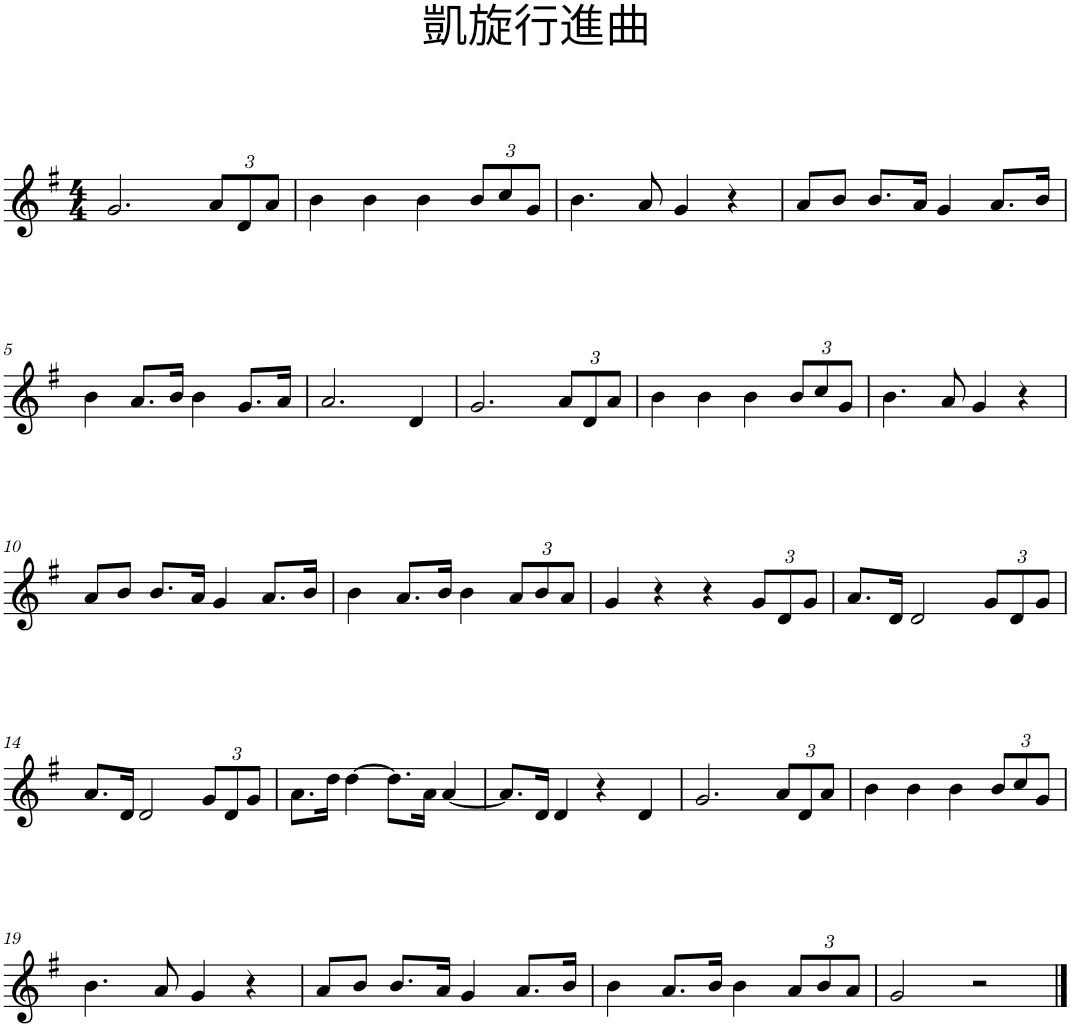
**kern
*part1
*staff1
*I"Piano
*I'Pno.
*clefG2
*k[f#]
*M4/4
=1
2.g/
*Xbrackettup
12a/L
12d/
12a/J
=2
4b\
4b\
4b\
12b/L
12cc/
12g/J
=3
4.b\
8a/
4g/
4r
=4
8a/L
8b/J
8.b/L
16a/Jk
4g/
8.a/L
16b/Jk
!!LO:LB:g=z
=5
4b\
8.a/L
16b/Jk
4b\
8.g/L
16a/Jk
=6
2.a/
4d/
=7
2.g/
12a/L
12d/
12a/J
=8
4b\
4b\
4b\
12b/L
12cc/
12g/J
=9
4.b\
8a/
4g/
4r
!!LO:LB:g=z
=10
8a/L
8b/J
8.b/L
16a/Jk
4g/
8.a/L
16b/Jk
=11
4b\
8.a/L
16b/Jk
4b\
12a/L
12b/
12a/J
=12
4g/
4r
4r
12g/L
12d/
12g/J
=13
8.a/L
16d/Jk
2d/
12g/L
12d/
12g/J
!!LO:LB:g=z
=14
8.a/L
16d/Jk
2d/
12g/L
12d/
12g/J
=15
8.a\L
16dd\Jk
[>4dd\
8.dd\L]
16a\Jk
[<4a/
=16
8.a/L]
16d/Jk
4d/
4r
4d/
=17
2.g/
12a/L
12d/
12a/J
=18
4b\
4b\
4b\
12b/L
12cc/
12g/J
!!LO:LB:g=z
=19
4.b\
8a/
4g/
4r
=20
8a/L
8b/J
8.b/L
16a/Jk
4g/
8.a/L
16b/Jk
=21
4b\
8.a/L
16b/Jk
4b\
12a/L
12b/
12a/J
=22
2g/
2r
==
*-
